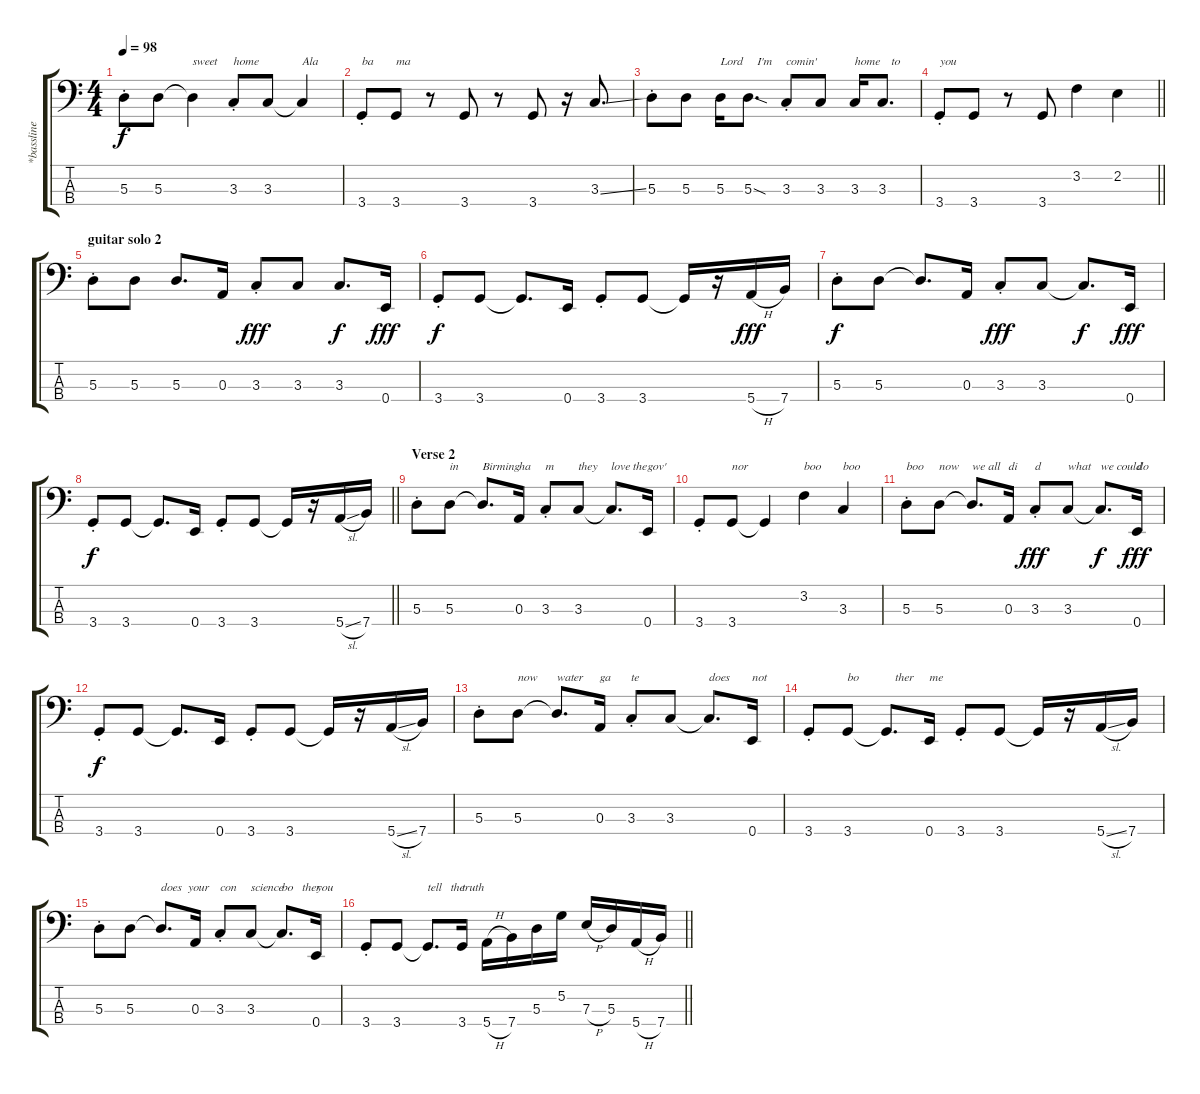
\track ("*bassline" "*bassline") {instrument electricbassfinger}
\staff {score tabs}
\tuning (G2 D2 A1 E1) {hide}
\ts (4 4)
\tempo 98
\clef f4
\ks c
5.3{st}.8{dy f} 5.3.8 5.3{t}.4{txt "sweet"} 3.3{st}.8{txt "home"} 3.3.8 3.3{t}.4{txt "Ala"} |
3.4{st}.8{txt "ba"} 3.4.8{txt "ma"} r.8 3.4.8 r.8 3.4.8 r.16 3.3{ss}.8{d} |
5.3{st}.8 5.3.8 5.3.16{txt "Lord"} 5.3{sod}.8{d txt "   I'm"} 3.3{st}.8{txt "comin'"} 3.3.8 3.3.16{txt "home"} 3.3.8{d txt "   to"} |
\barLineRight lightlight
3.4{st}.8{txt "you"} 3.4.8 r.8 3.4.8 3.2.4 2.2.4 |
\section ("" "guitar solo 2")
5.3{st}.8 5.3.8 5.3.8{d} 0.3.16 3.3{st}.8{dy fff} 3.3.8 3.3.8{d dy f} 0.4.16{dy fff} |
3.4{st}.8{dy f} 3.4.8 3.4{t}.8{d} 0.4.16 3.4{st}.8 3.4.8 3.4{t}.16 r.16 5.4{h}.16{dy fff} 7.4.16 |
5.3{st}.8{dy f} 5.3.8 5.3{t}.8{d} 0.3.16 3.3{st}.8{dy fff} 3.3.8 3.3{t}.8{d dy f} 0.4.16{dy fff} |
\barLineRight lightlight
3.4{st}.8{dy f} 3.4.8 3.4{t}.8{d} 0.4.16 3.4{st}.8 3.4.8 3.4{t}.16 r.16 5.4{sl}.16 7.4.16 |
\section ("" "Verse 2")
5.3{st}.8 5.3.8{txt "in"} 5.3{t}.8{d txt "Birming"} 0.3.16{txt "ha"} 3.3{st}.8{txt "m"} 3.3.8{txt "they"} 3.3{t}.8{d txt "love the"} 0.4.16{txt "gov'"} |
3.4{st}.8 3.4.8{txt "nor"} 3.4{t}.4 3.2.4{txt "boo"} 3.3.4{txt "boo"} |
5.3{st}.8{txt "boo"} 5.3.8{txt "now"} 5.3{t}.8{d txt "we all"} 0.3.16{txt "di"} 3.3{st}.8{txt "d" dy fff} 3.3.8{txt "what"} 3.3{t}.8{d txt "we could" dy f} 0.4.16{txt "do" dy fff} |
3.4{st}.8{dy f} 3.4.8 3.4{t}.8{d} 0.4.16 3.4{st}.8 3.4.8 3.4{t}.16 r.16 5.4{sl}.16 7.4.16 |
5.3{st}.8 5.3.8{txt "now"} 5.3{t}.8{d txt "water"} 0.3.16{txt "ga"} 3.3{st}.8{txt "te"} 3.3.8 3.3{t}.8{d txt "does"} 0.4.16{txt "not"} |
3.4{st}.8 3.4.8{txt "bo"} 3.4{t}.8{d txt "   ther"} 0.4.16{txt "me"} 3.4{st}.8 3.4.8 3.4{t}.16 r.16 5.4{sl}.16 7.4.16 |
5.3{st}.8 5.3.8 5.3{t}.8{d txt "does  your"} 0.3.16 3.3{st}.8{txt "con"} 3.3.8{txt "science"} 3.3{t}.8{d txt "bo   ther"} 0.4.16{txt "you"} |
\barLineRight lightlight
3.4{st}.8 3.4.8 3.4{t}.8{d txt "tell   the"} 3.4.16{txt "truth"} 5.4{h}.16 7.4.16 5.3.16 5.2.16 7.3{h}.16 5.3.16 5.4{h}.16 7.4.16
